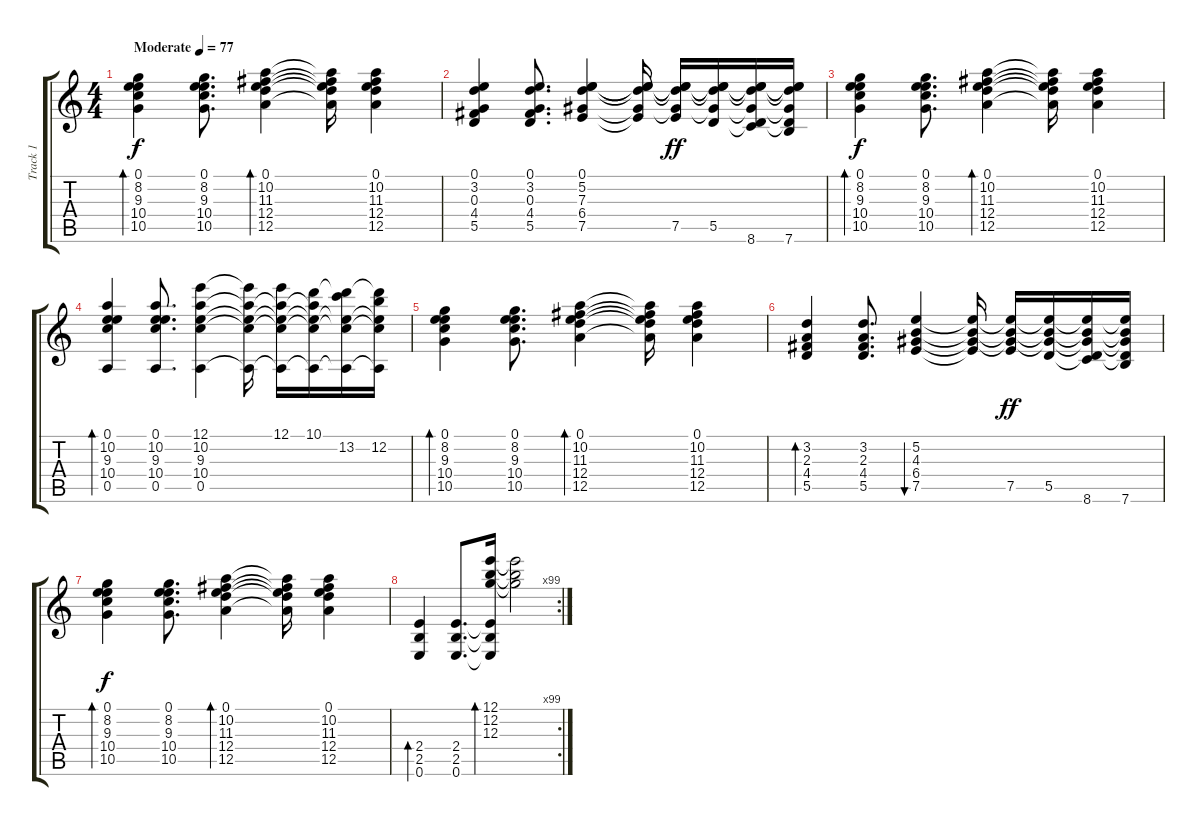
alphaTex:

\track ("Track 1" "Track 1") {instrument electricguitarjazz}
\staff {score tabs}
\tuning (E4 B3 G3 D3 A2 E2) {hide}
\ts (4 4)
\tempo (77 "Moderate")
\clef g2
\ks c
(0.1 8.2 9.3 10.4 10.5).4{bd 60 dy f instrument electricguitarjazz} (0.1 8.2 9.3 10.4 10.5).8{d} (0.1 10.2 11.3 12.4 12.5).4{bd 60} (0.1{t} 10.2{t} 11.3{t} 12.4{t} 12.5{t}).16 (0.1 10.2 11.3 12.4 12.5).4 |
(0.1 3.2 0.3 4.4 5.5).4 (0.1 3.2 0.3 4.4 5.5).8{d} (0.1 5.2 7.3 6.4 7.5).4 (0.1{t} 5.2{t} 7.3{t} 6.4{t} 7.5{t}).16 (0.1{t} 5.2{t} 7.3{t} 6.4{t} 7.5).16{dy ff} (0.1{t} 5.2{t} 7.3{t} 6.4{t} 5.5).16 (0.1{t} 5.2{t} 7.3{t} 6.4{t} 5.5{t} 8.6).16 (0.1{t} 5.2{t} 7.3{t} 6.4{t} 5.5{t} 7.6).16 |
(0.1 8.2 9.3 10.4 10.5).4{bd 60 dy f} (0.1 8.2 9.3 10.4 10.5).8{d} (0.1 10.2 11.3 12.4 12.5).4{bd 60} (0.1{t} 10.2{t} 11.3{t} 12.4{t} 12.5{t}).16 (0.1 10.2 11.3 12.4 12.5).4 |
(0.1 10.2 9.3 10.4 0.5).4{bd 60} (0.1 10.2 9.3 10.4 0.5).8{d} (12.1 10.2 9.3 10.4 0.5).4 (12.1{t} 10.2{t} 9.3{t} 10.4{t} 0.5{t}).16 (12.1 10.2{t} 9.3{t} 10.4{t} 0.5{t}).16 (10.1 10.2{t} 9.3{t} 10.4{t} 0.5{t}).16 (10.1{t} 13.2 9.3{t} 10.4{t} 0.5{t}).16 (10.1{t} 12.2 9.3{t} 10.4{t} 0.5{t}).16 |
(0.1 8.2 9.3 10.4 10.5).4{bd 60} (0.1 8.2 9.3 10.4 10.5).8{d} (0.1 10.2 11.3 12.4 12.5).4{bd 60} (0.1{t} 10.2{t} 11.3{t} 12.4{t} 12.5{t}).16 (0.1 10.2 11.3 12.4 12.5).4 |
(3.2 2.3 4.4 5.5).4{bd 60} (3.2 2.3 4.4 5.5).8{d} (5.2 4.3 6.4 7.5).4{bu 60} (5.2{t} 4.3{t} 6.4{t} 7.5{t}).16 (5.2{t} 4.3{t} 6.4{t} 7.5).16{dy ff} (5.2{t} 4.3{t} 6.4{t} 5.5).16 (5.2{t} 4.3{t} 6.4{t} 5.5{t} 8.6).16 (5.2{t} 4.3{t} 6.4{t} 5.5{t} 7.6).16 |
(0.1 8.2 9.3 10.4 10.5).4{bd 60 dy f} (0.1 8.2 9.3 10.4 10.5).8{d} (0.1 10.2 11.3 12.4 12.5).4{bd 60} (0.1{t} 10.2{t} 11.3{t} 12.4{t} 12.5{t}).16 (0.1 10.2 11.3 12.4 12.5).4 |
\rc 99
(2.4 2.5 0.6).4{bd 60} (2.4 2.5 0.6).8{d} (12.1 12.2 12.3 2.4{t} 2.5{t} 0.6{t}).16{bd 60} (12.1{t} 12.2{t} 12.3{t}).2
